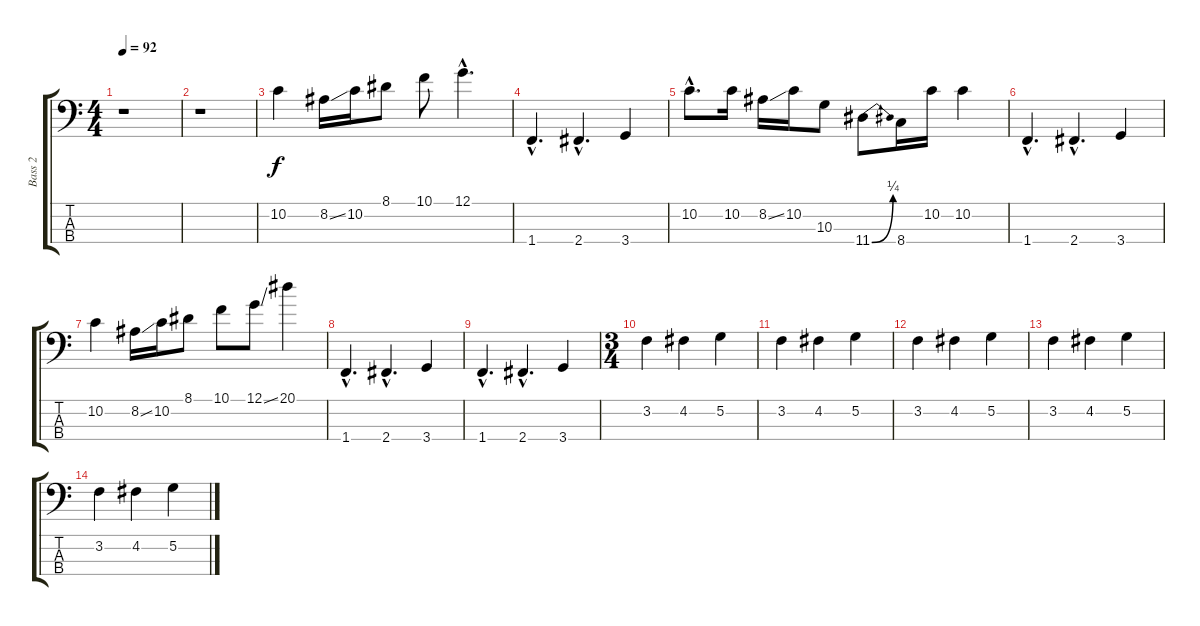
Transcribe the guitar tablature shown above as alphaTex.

\track ("Bass 2" "Bass 2") {instrument electricbassfinger}
\staff {score tabs}
\tuning (G2 D2 A1 E1) {hide}
\ts (4 4)
\tempo 92
\clef f4
\ks c
r.1{dy f} |
r.1 |
10.2.4 8.2{ss}.16 10.2.16 8.1.8 10.1.8 12.1{hac}.4{d} |
1.4{hac}.4{d} 2.4{hac}.4{d} 3.4.4 |
10.2{hac}.8{d} 10.2.16 8.2{ss}.16 10.2.16 10.3.8 11.4{be (bend 0 0 60 1)}.8 8.4.16 10.2.16 10.2.4 |
1.4{hac}.4{d} 2.4{hac}.4{d} 3.4.4 |
10.2.4 8.2{ss}.16 10.2.16 8.1.8 10.1.8 12.1{ss}.8 20.1.4 |
1.4{hac}.4{d} 2.4{hac}.4{d} 3.4.4 |
1.4{hac}.4{d} 2.4{hac}.4{d} 3.4.4 |
\ts (3 4)
3.2.4 4.2.4 5.2.4 |
3.2.4 4.2.4 5.2.4 |
3.2.4 4.2.4 5.2.4 |
3.2.4 4.2.4 5.2.4 |
3.2.4 4.2.4 5.2.4
